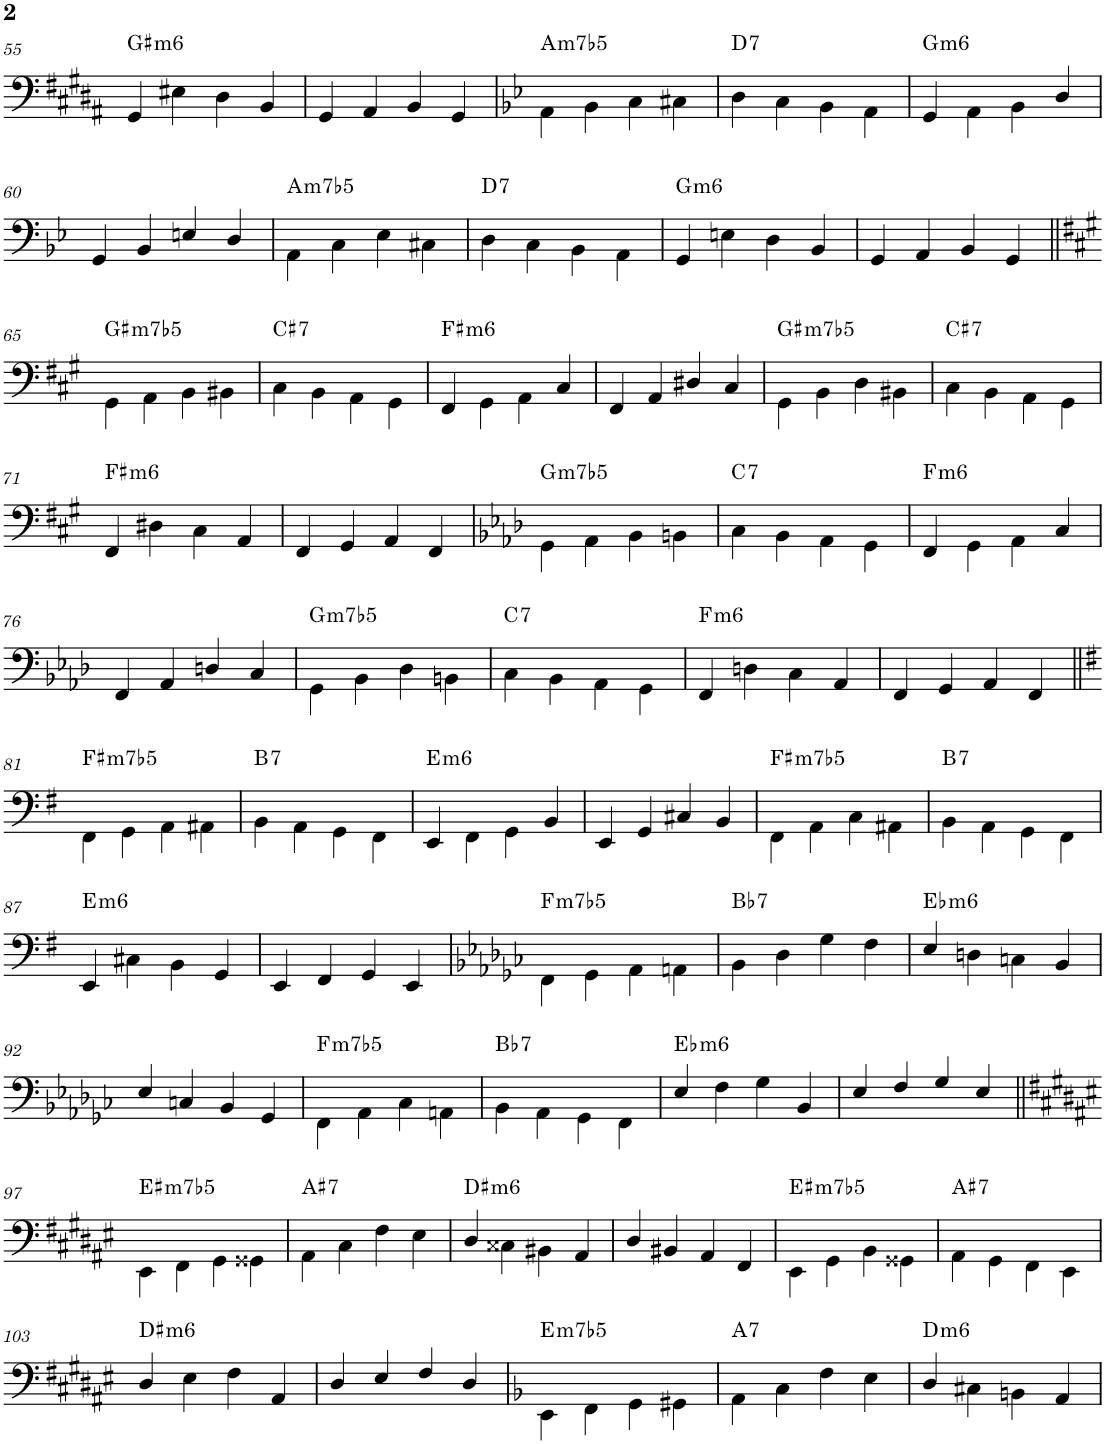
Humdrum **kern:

**kern	**harte
*part1	*part1
*staff1	*
*I"Acoustic Bass	*
*I'Bass	*
!!LO:PB:g=z
*clefF4	*
*Trd7c12	*
*k[f#c#g#d#a#]	*
*M4/4	*
=55	=55
!	!LO:H:kt=m6
4GG#/	G#:min6
4E#X\	.
4D#\	.
4BB/	.
=56	=56
4GG#/	.
4AA#/	.
4BB/	.
4GG#/	.
=57	=57
*k[b-e-]	*
!	!LO:H:kt=m7b5
4AA\	A:hdim7
4BB-\	.
4C\	.
4C#X\	.
=58	=58
!	!LO:H:kt=7
4D\	D:7
4C\	.
4BB-\	.
4AA\	.
=59	=59
!	!LO:H:kt=m6
4GG/	G:min6
4AA\	.
4BB-\	.
4D/	.
!!LO:LB:g=z
=60	=60
4GG/	.
4BB-/	.
4En/	.
4D/	.
=61	=61
!	!LO:H:kt=m7b5
4AA\	A:hdim7
4C\	.
4E-\	.
4C#X\	.
=62	=62
!	!LO:H:kt=7
4D\	D:7
4C\	.
4BB-\	.
4AA\	.
=63	=63
!	!LO:H:kt=m6
4GG/	G:min6
4En\	.
4D\	.
4BB-/	.
=64	=64
4GG/	.
4AA/	.
4BB-/	.
4GG/	.
!!LO:LB:g=z
=65||	=65||
*k[f#c#g#]	*
!	!LO:H:kt=m7b5
4GG#\	G#:hdim7
4AA\	.
4BB\	.
4BB#X\	.
=66	=66
!	!LO:H:kt=7
4C#\	C#:7
4BB\	.
4AA\	.
4GG#\	.
=67	=67
!	!LO:H:kt=m6
4FF#/	F#:min6
4GG#\	.
4AA\	.
4C#/	.
=68	=68
4FF#/	.
4AA/	.
4D#X/	.
4C#/	.
=69	=69
!	!LO:H:kt=m7b5
4GG#\	G#:hdim7
4BB\	.
4D\	.
4BB#X\	.
=70	=70
!	!LO:H:kt=7
4C#\	C#:7
4BB\	.
4AA\	.
4GG#\	.
!!LO:LB:g=z
=71	=71
!	!LO:H:kt=m6
4FF#/	F#:min6
4D#X\	.
4C#\	.
4AA/	.
=72	=72
4FF#/	.
4GG#/	.
4AA/	.
4FF#/	.
=73	=73
*k[b-e-a-d-]	*
!	!LO:H:kt=m7b5
4GG\	G:hdim7
4AA-\	.
4BB-\	.
4BBn\	.
=74	=74
!	!LO:H:kt=7
4C\	C:7
4BB-\	.
4AA-\	.
4GG\	.
=75	=75
!	!LO:H:kt=m6
4FF/	F:min6
4GG\	.
4AA-\	.
4C/	.
!!LO:LB:g=z
=76	=76
4FF/	.
4AA-/	.
4Dn/	.
4C/	.
=77	=77
!	!LO:H:kt=m7b5
4GG\	G:hdim7
4BB-\	.
4D-\	.
4BBn\	.
=78	=78
!	!LO:H:kt=7
4C\	C:7
4BB-\	.
4AA-\	.
4GG\	.
=79	=79
!	!LO:H:kt=m6
4FF/	F:min6
4Dn\	.
4C\	.
4AA-/	.
=80	=80
4FF/	.
4GG/	.
4AA-/	.
4FF/	.
!!LO:LB:g=z
=81||	=81||
*k[f#]	*
!	!LO:H:kt=m7b5
4FF#\	F#:hdim7
4GG\	.
4AA\	.
4AA#X\	.
=82	=82
!	!LO:H:kt=7
4BB\	B:7
4AA\	.
4GG\	.
4FF#\	.
=83	=83
!	!LO:H:kt=m6
4EE/	E:min6
4FF#\	.
4GG\	.
4BB/	.
=84	=84
4EE/	.
4GG/	.
4C#X/	.
4BB/	.
=85	=85
!	!LO:H:kt=m7b5
4FF#\	F#:hdim7
4AA\	.
4C\	.
4AA#X\	.
=86	=86
!	!LO:H:kt=7
4BB\	B:7
4AA\	.
4GG\	.
4FF#\	.
!!LO:LB:g=z
=87	=87
!	!LO:H:kt=m6
4EE/	E:min6
4C#X\	.
4BB\	.
4GG/	.
=88	=88
4EE/	.
4FF#/	.
4GG/	.
4EE/	.
=89	=89
*k[b-e-a-d-g-c-]	*
!	!LO:H:kt=m7b5
4FF\	F:hdim7
4GG-\	.
4AA-\	.
4AAn\	.
=90	=90
!	!LO:H:kt=7
4BB-\	Bb:7
4D-\	.
4G-\	.
4F\	.
=91	=91
!	!LO:H:kt=m6
4E-/	Eb:min6
4Dn\	.
4Cn\	.
4BB-/	.
!!LO:LB:g=z
=92	=92
4E-/	.
4Cn/	.
4BB-/	.
4GG-/	.
=93	=93
!	!LO:H:kt=m7b5
4FF\	F:hdim7
4AA-\	.
4C-\	.
4AAn\	.
=94	=94
!	!LO:H:kt=7
4BB-\	Bb:7
4AA-\	.
4GG-\	.
4FF\	.
=95	=95
!	!LO:H:kt=m6
4E-/	Eb:min6
4F\	.
4G-\	.
4BB-/	.
=96	=96
4E-/	.
4F/	.
4G-/	.
4E-/	.
!!LO:LB:g=z
=97||	=97||
*k[f#c#g#d#a#e#]	*
!	!LO:H:kt=m7b5
4EE#\	E#:hdim7
4FF#\	.
4GG#\	.
4GG##X\	.
=98	=98
!	!LO:H:kt=7
4AA#\	A#:7
4C#\	.
4F#\	.
4E#\	.
=99	=99
!	!LO:H:kt=m6
4D#/	D#:min6
4C##X\	.
4BB#X\	.
4AA#/	.
=100	=100
4D#/	.
4BB#X/	.
4AA#/	.
4FF#/	.
=101	=101
!	!LO:H:kt=m7b5
4EE#\	E#:hdim7
4GG#\	.
4BB\	.
4GG##X\	.
=102	=102
!	!LO:H:kt=7
4AA#\	A#:7
4GG#\	.
4FF#\	.
4EE#\	.
!!LO:LB:g=z
=103	=103
!	!LO:H:kt=m6
4D#/	D#:min6
4E#\	.
4F#\	.
4AA#/	.
=104	=104
4D#/	.
4E#/	.
4F#/	.
4D#/	.
=105	=105
*k[b-]	*
!	!LO:H:kt=m7b5
4EE\	E:hdim7
4FF\	.
4GG\	.
4GG#X\	.
=106	=106
!	!LO:H:kt=7
4AA\	A:7
4C\	.
4F\	.
4E\	.
=107	=107
!	!LO:H:kt=m6
4D/	D:min6
4C#X\	.
4BBn\	.
4AA/	.
=	=
*-	*-
